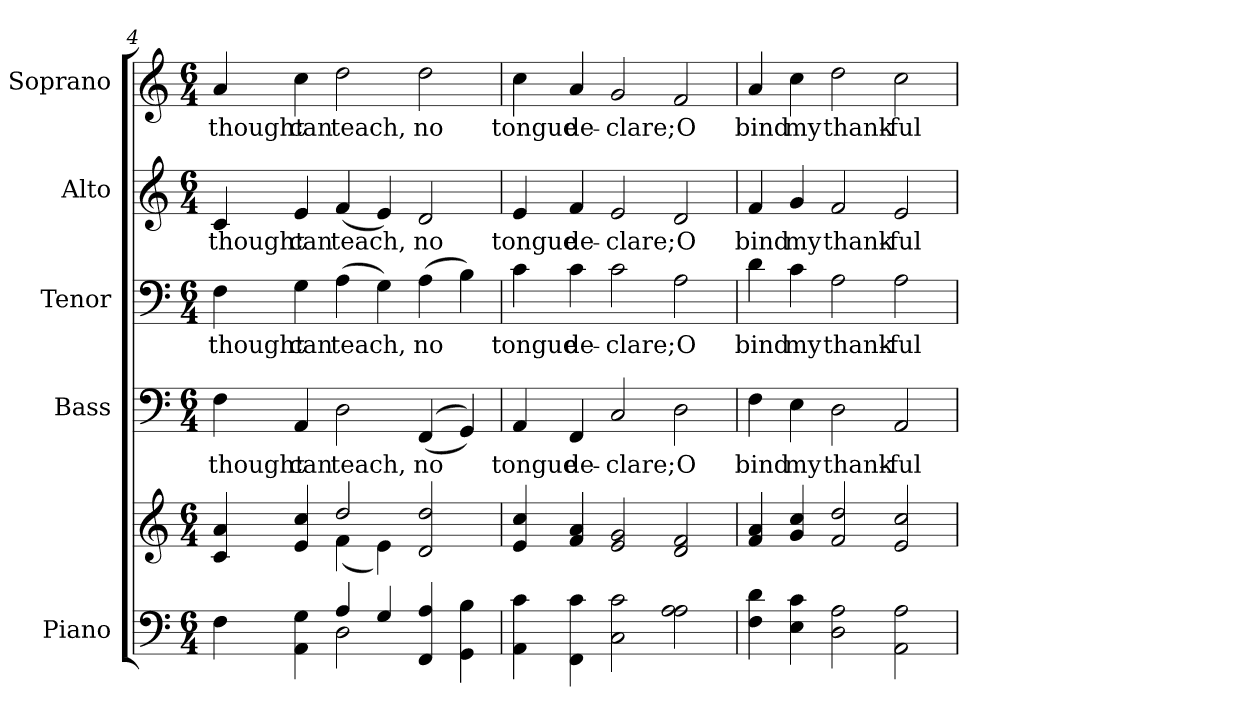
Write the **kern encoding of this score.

**kern	**kern	**kern	**text	**kern	**text	**kern	**text	**kern	**text
*part5	*part5	*part4	*part4	*part3	*part3	*part2	*part2	*part1	*part1
*staff6	*staff5	*staff4	*staff4	*staff3	*staff3	*staff2	*staff2	*staff1	*staff1
*I"Piano	*	*I"Bass	*	*I"Tenor	*	*I"Alto	*	*I"Soprano	*
*I'Pno.	*	*I'B.	*	*I'T.	*	*I'A.	*	*I'S.	*
!!LO:PB:g=z
*clefF4	*clefG2	*clefF4	*	*clefF4	*	*clefG2	*	*clefG2	*
*k[]	*k[]	*k[]	*	*k[]	*	*k[]	*	*k[]	*
*C:	*C:	*C:	*	*C:	*	*C:	*	*C:	*
*M6/4	*M6/4	*M6/4	*	*M6/4	*	*M6/4	*	*M6/4	*
=4	=4	=4	=4	=4	=4	=4	=4	=4	=4
*^	*^	*	*	*	*	*	*	*	*
!	!	!	!	!	!LO:LY:b:color=#000000	!	!	!	!	!	!
!	!	!	!	!	!	!	!LO:LY:b:color=#000000	!	!	!	!
!	!	!	!	!	!	!	!	!	!LO:LY:b:color=#000000	!	!
!	!	!	!	!	!	!	!	!	!	!	!LO:LY:b:color=#000000
4Fi\	2ryy	4ci/ 4ai	2ryy	4Fi\	thought	4Fi\	thought	4ci/	thought	4ai/	thought
!	!	!	!	!	!LO:LY:b:color=#000000	!	!	!	!	!	!
!	!	!	!	!	!	!	!LO:LY:b:color=#000000	!	!	!	!
!	!	!	!	!	!	!	!	!	!LO:LY:b:color=#000000	!	!
!	!	!	!	!	!	!	!	!	!	!	!LO:LY:b:color=#000000
4AAi\ 4Gi	.	4ei/ 4cci	.	4AAi/	can	4Gi\	can	4ei/	can	4cci\	can
!	!	!	!	!	!LO:LY:b:color=#000000	!	!	!	!	!	!
!	!	!	!	!	!	!	!LO:LY:b:color=#000000	!	!	!	!
!	!	!	!	!	!	!	!	!	!LO:LY:b:color=#000000	!	!
!	!	!	!	!	!	!	!	!	!	!	!LO:LY:b:color=#000000
4Ai/	2Di\	2ddi/	(4fi\	2Di\	teach,	(4Ai\	teach,	(4fi/	teach,	2ddi\	teach,
4Gi/	.	.	4ei\)	.	.	4Gi\)	.	4ei/)	.	.	.
!	!	!	!	!	!LO:LY:b:color=#000000	!	!	!	!	!	!
!	!	!	!	!	!	!	!LO:LY:b:color=#000000	!	!	!	!
!	!	!	!	!	!	!	!	!	!LO:LY:b:color=#000000	!	!
!	!	!	!	!	!	!	!	!	!	!	!LO:LY:b:color=#000000
4FFi/ 4Ai	2ryy	2di/ 2ddi	2ryy	((4FFi/	no	(4Ai\	no	2di/	no	2ddi\	no
4GGi\ 4Bi	.	.	.	4GGi/))	.	4Bi\)	.	.	.	.	.
*v	*v	*	*	*	*	*	*	*	*	*	*
*	*v	*v	*	*	*	*	*	*	*	*
=5	=5	=5	=5	=5	=5	=5	=5	=5	=5
!	!	!	!LO:LY:b:color=#000000	!	!	!	!	!	!
!	!	!	!	!	!LO:LY:b:color=#000000	!	!	!	!
!	!	!	!	!	!	!	!LO:LY:b:color=#000000	!	!
!	!	!	!	!	!	!	!	!	!LO:LY:b:color=#000000
4AAi\ 4ci	4ei/ 4cci	4AAi/	tongue	4ci\	tongue	4ei/	tongue	4cci\	tongue
!	!	!	!LO:LY:b:color=#000000	!	!	!	!	!	!
!	!	!	!	!	!LO:LY:b:color=#000000	!	!	!	!
!	!	!	!	!	!	!	!LO:LY:b:color=#000000	!	!
!	!	!	!	!	!	!	!	!	!LO:LY:b:color=#000000
4FFi\ 4ci	4fi/ 4ai	4FFi/	de-	4ci\	de-	4fi/	de-	4ai/	de-
!	!	!	!LO:LY:b:color=#000000	!	!	!	!	!	!
!	!	!	!	!	!LO:LY:b:color=#000000	!	!	!	!
!	!	!	!	!	!	!	!LO:LY:b:color=#000000	!	!
!	!	!	!	!	!	!	!	!	!LO:LY:b:color=#000000
2Ci\ 2ci	2ei/ 2gi	2Ci/	-clare;	2ci\	-clare;	2ei/	-clare;	2gi/	-clare;
!	!	!	!LO:LY:b:color=#000000	!	!	!	!	!	!
!	!	!	!	!	!LO:LY:b:color=#000000	!	!	!	!
!	!	!	!	!	!	!	!LO:LY:b:color=#000000	!	!
!	!	!	!	!	!	!	!	!	!LO:LY:b:color=#000000
2Ai\ 2Ai	2di/ 2fi	2Di\	O	2Ai\	O	2di/	O	2fi/	O
!!LO:PB:g=z
=6	=6	=6	=6	=6	=6	=6	=6	=6	=6
!	!	!	!LO:LY:b:color=#000000	!	!	!	!	!	!
!	!	!	!	!	!LO:LY:b:color=#000000	!	!	!	!
!	!	!	!	!	!	!	!LO:LY:b:color=#000000	!	!
!	!	!	!	!	!	!	!	!	!LO:LY:b:color=#000000
4Fi\ 4di	4fi/ 4ai	4Fi\	bind	4di\	bind	4fi/	bind	4ai/	bind
!	!	!	!LO:LY:b:color=#000000	!	!	!	!	!	!
!	!	!	!	!	!LO:LY:b:color=#000000	!	!	!	!
!	!	!	!	!	!	!	!LO:LY:b:color=#000000	!	!
!	!	!	!	!	!	!	!	!	!LO:LY:b:color=#000000
4Ei\ 4ci	4gi/ 4cci	4Ei\	my	4ci\	my	4gi/	my	4cci\	my
!	!	!	!LO:LY:b:color=#000000	!	!	!	!	!	!
!	!	!	!	!	!LO:LY:b:color=#000000	!	!	!	!
!	!	!	!	!	!	!	!LO:LY:b:color=#000000	!	!
!	!	!	!	!	!	!	!	!	!LO:LY:b:color=#000000
2Di\ 2Ai	2fi/ 2ddi	2Di\	thank-	2Ai\	thank-	2fi/	thank-	2ddi\	thank-
!	!	!	!LO:LY:b:color=#000000	!	!	!	!	!	!
!	!	!	!	!	!LO:LY:b:color=#000000	!	!	!	!
!	!	!	!	!	!	!	!LO:LY:b:color=#000000	!	!
!	!	!	!	!	!	!	!	!	!LO:LY:b:color=#000000
2AAi\ 2Ai	2ei/ 2cci	2AAi/	-ful	2Ai\	-ful	2ei/	-ful	2cci\	-ful
=	=	=	=	=	=	=	=	=	=
*-	*-	*-	*-	*-	*-	*-	*-	*-	*-
